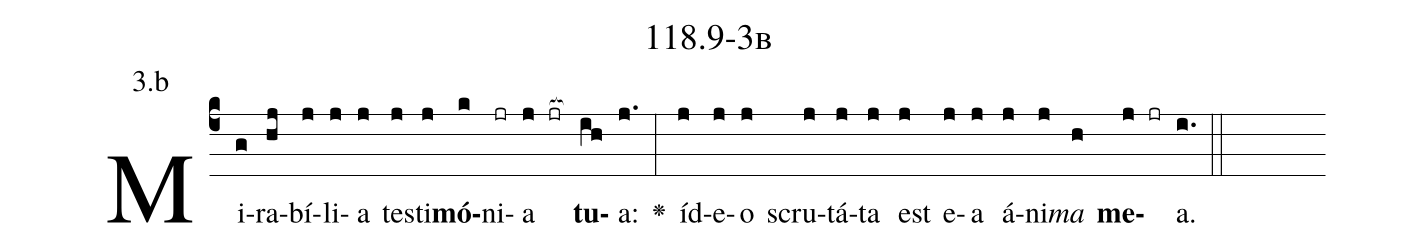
name: 118.9-3b;
annotation: 3.b;
%%
(c4)Mi(g)ra(hj)bí(j)li(j)a(j) tes(j)ti(j)<b>mó</b>(k)ni(jr)a(j jr[ocb:1{]) <b>tu</b>(ih[ocb:0}])a:(j.) <v>\greheightstar</v>(:) íd(j)e(j)o(j) scru(j)tá(j)ta(j) est(j) e(j)a(j) á(j)ni(j)<i>ma</i>(h) <b>me</b>(j jr)a.(i.) (::)


%E(j) u(j) o(j) u(h) a(j) e.(i.) (::)
